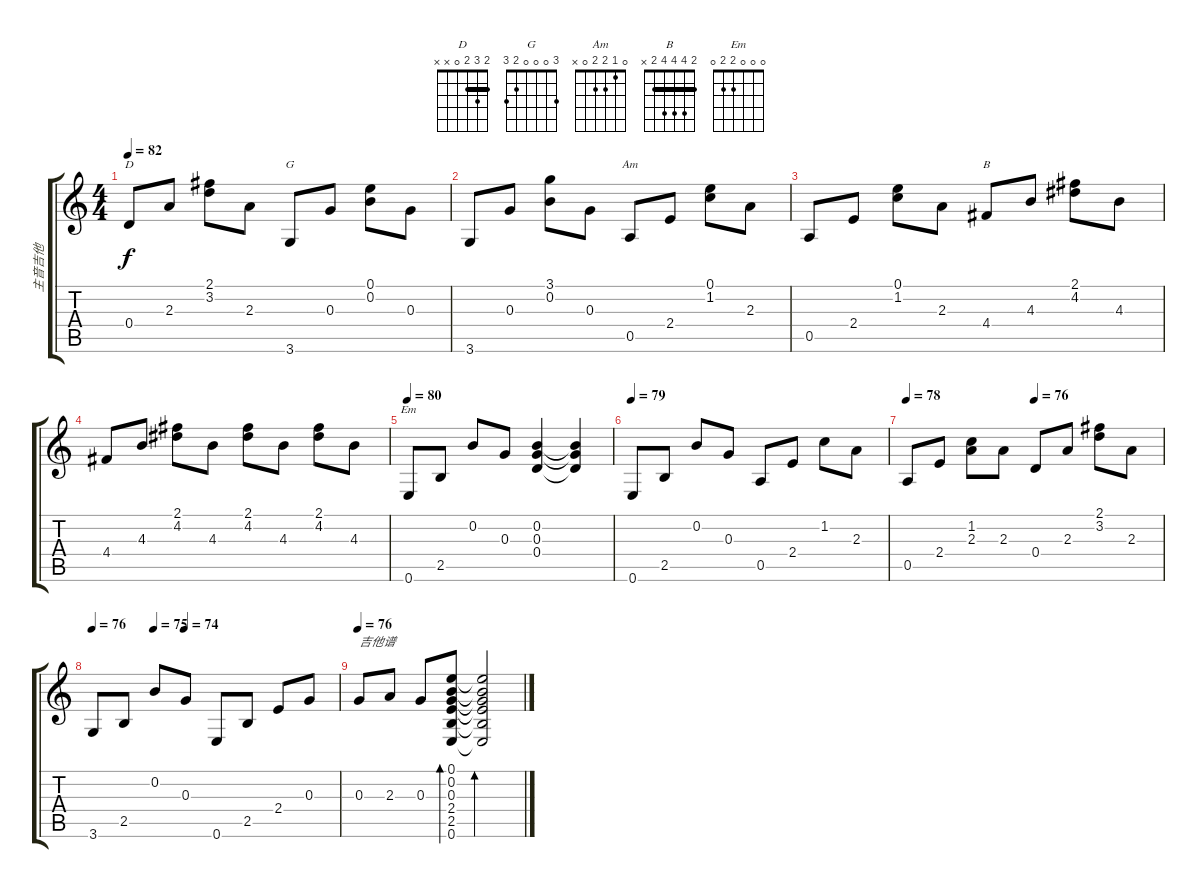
\track ("主音吉他" "主音吉他") {instrument acousticguitarsteel}
\staff {score tabs}
\tuning (E4 B3 G3 D3 A2 E2) {hide}
\chord ("D" 2 3 2 0 x x) {barre 2}
\chord ("G" 3 0 0 0 2 3)
\chord ("Am" 0 1 2 2 0 x)
\chord ("B" 2 4 4 4 2 x) {barre 2}
\chord ("Em" 0 0 0 2 2 0)
\ts (4 4)
\tempo 82
\clef g2
\ks c
0.4.8{ch "D" dy f} 2.3.8 (2.1 3.2).8 2.3.8 3.6.8{ch "G"} 0.3.8 (0.1 0.2).8 0.3.8 |
3.6.8 0.3.8 (3.1 0.2).8 0.3.8 0.5.8{ch "Am"} 2.4.8 (0.1 1.2).8 2.3.8 |
0.5.8 2.4.8 (0.1 1.2).8 2.3.8 4.4.8{ch "B"} 4.3.8 (2.1 4.2).8 4.3.8 |
4.4.8 4.3.8 (2.1 4.2).8 4.3.8 (2.1 4.2).8 4.3.8 (2.1 4.2).8 4.3.8 |
\tempo 80
0.6.8{ch "Em"} 2.5.8 0.2.8 0.3.8 (0.2 0.3 0.4).4 (0.2{t} 0.3{t} 0.4{t}).4 |
\tempo 79
0.6.8 2.5.8 0.2.8 0.3.8 0.5.8 2.4.8 1.2.8 2.3.8 |
\tempo 78
\tempo (76 0.5)
0.5.8 2.4.8 (1.2 2.3).8 2.3.8 0.4.8 2.3.8 (2.1 3.2).8 2.3.8 |
\tempo 76
\tempo (75 0.25)
\tempo (74 0.375)
3.6.8 2.5.8 0.2.8 0.3.8 0.6.8 2.5.8 2.4.8 0.3.8 |
\tempo 76
0.3.8{txt "吉他谱"} 2.3.8 0.3.8 (0.1 0.2 0.3 2.4 2.5 0.6).8{bd 480} (0.1{t} 0.2{t} 0.3{t} 2.4{t} 2.5{t} 0.6{t}).2{bd 480}
